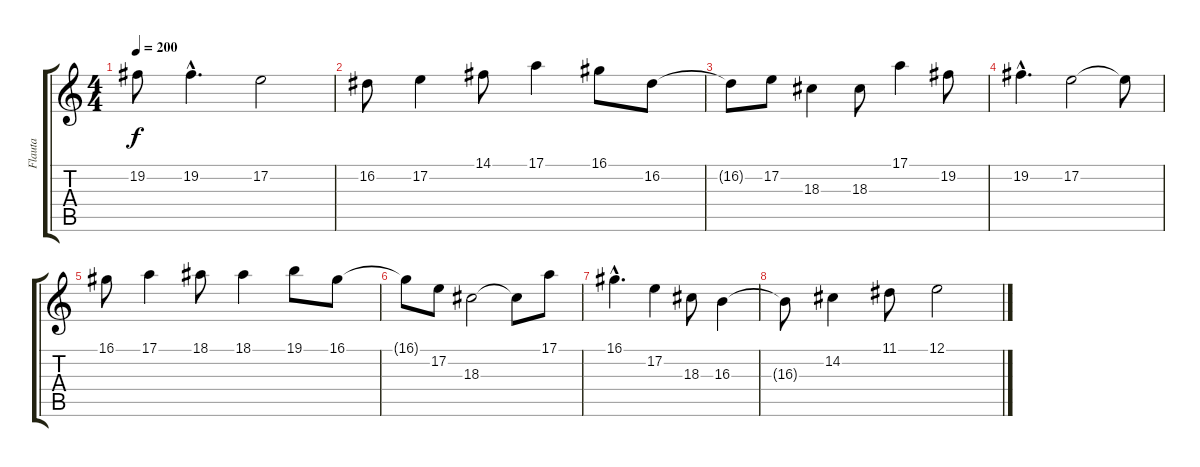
\track ("Flauta" "Flauta") {instrument flute}
\staff {score tabs}
\tuning (E4 B3 G3 D3 A2 E2) {hide}
\ts (4 4)
\tempo 200
\clef g2
\ks c
19.2.8{dy f} 19.2{hac}.4{d} 17.2.2 |
16.2.8 17.2.4 14.1.8 17.1.4 16.1.8 16.2.8 |
16.2{t}.8 17.2.8 18.3.4 18.3.8 17.1.4 19.2.8 |
19.2{hac}.4{d} 17.2.2 17.2{t}.8 |
16.1.8 17.1.4 18.1.8 18.1.4 19.1.8 16.1.8 |
16.1{t}.8 17.2.8 18.3.2 18.3{t}.8 17.1.8 |
16.1{hac}.4{d} 17.2.4 18.3.8 16.3.4 |
16.3{t}.8 14.2.4 11.1.8 12.1.2
